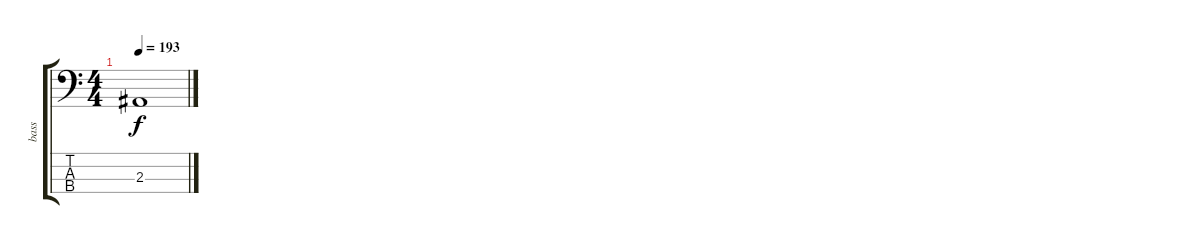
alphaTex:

\track ("bass" "bass") {instrument electricbasspick}
\staff {score tabs}
\tuning (Gb2 Db2 Ab1 Db1) {hide}
\ts (4 4)
\tempo 193
\clef f4
\ks c
2.3{t}.1{dy f}
